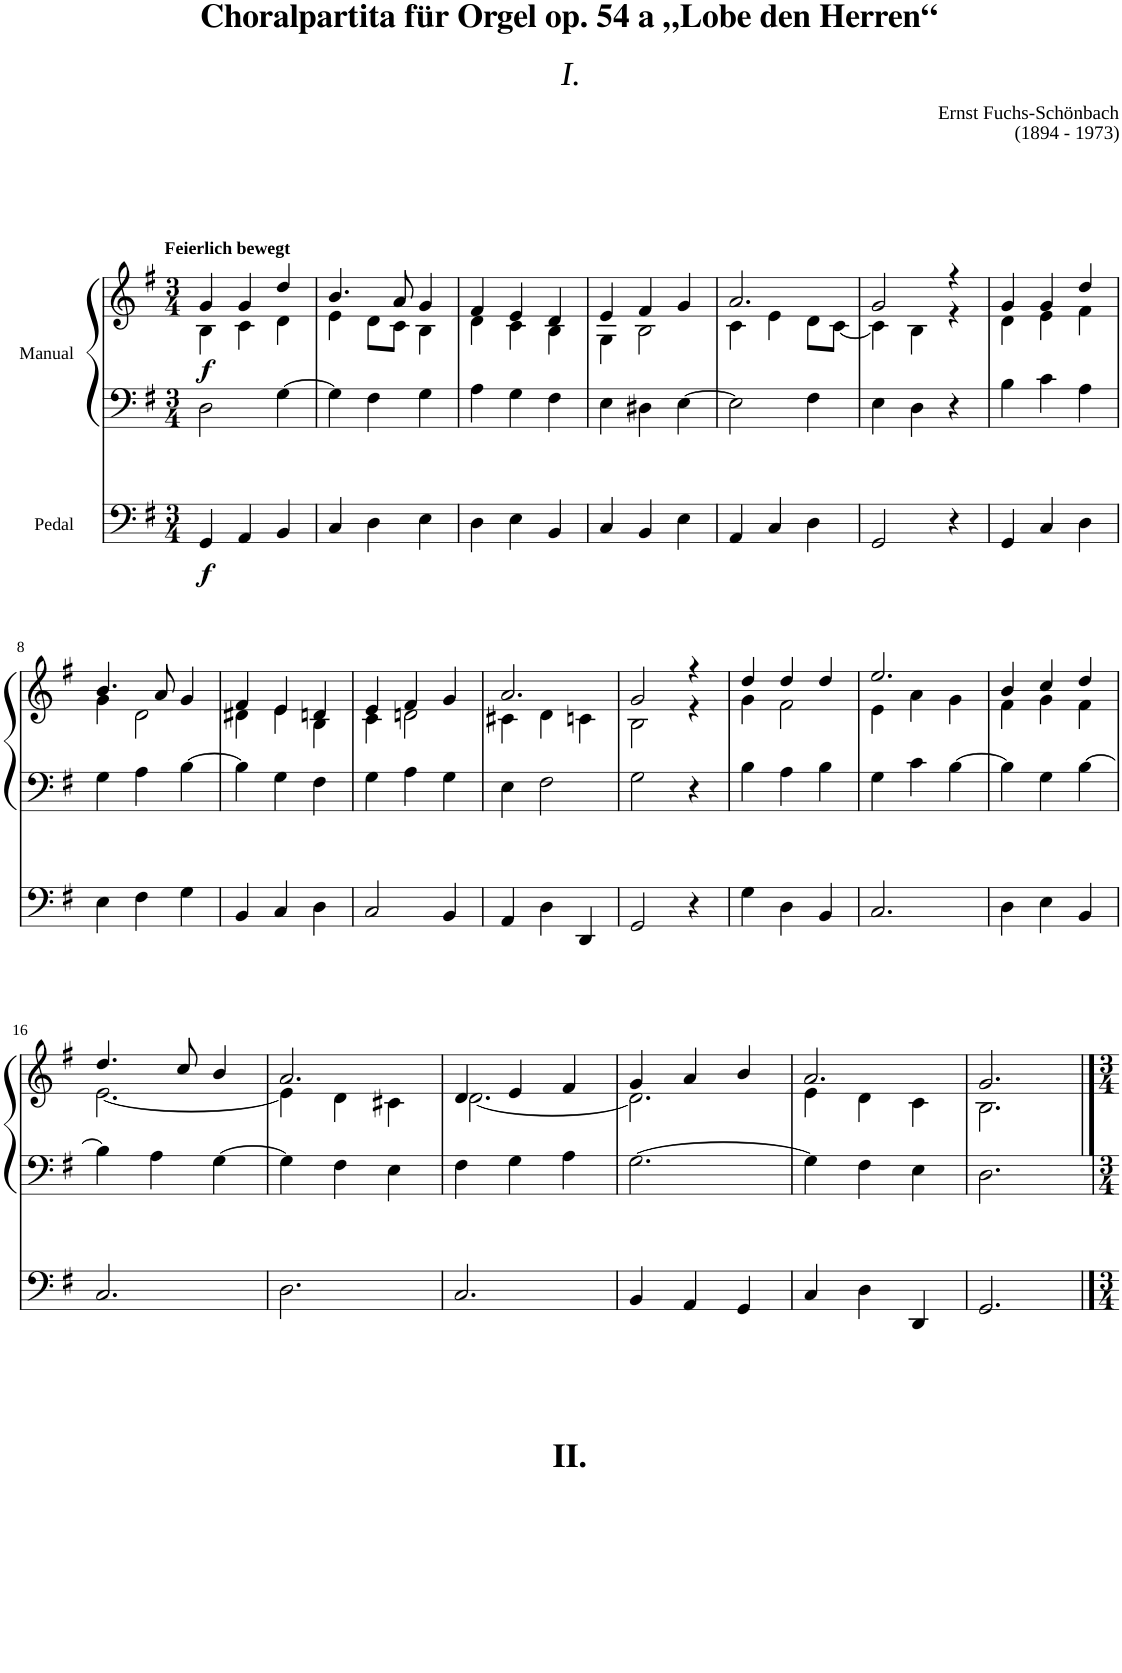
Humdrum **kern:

**kern	**dynam	**kern	**kern	**dynam
*part2	*part2	*part1	*part1	*part1
*staff3	*staff3	*staff2	*staff1	*staff1/2
*I"Pedal	*	*I"Manual	*	*
*clefF4	*	*clefF4	*clefG2	*
*k[f#]	*	*k[f#]	*k[f#]	*
*G:	*	*G:	*G:	*
*M3/4	*	*M3/4	*M3/4	*
=1	=1	=1	=1	=1
*	*	*	*^	*
!	!	!	!LO:TX:a:B:t=Feierlich bewegt	!	!
!	!LO:DY:b	!	!	!	!LO:DY:b
4GG/	f	2D\	4g/	4B\	f
4AA/	.	.	4g/	4c\	.
4BB/	.	[4G\	4dd/	4d\	.
=2	=2	=2	=2	=2	=2
4C/	.	4G\]	4.b/	4e\	.
4D\	.	4F#\	.	8d\L	.
.	.	.	8a/	8c\J	.
4E\	.	4G\	4g/	4B\	.
=3	=3	=3	=3	=3	=3
4D\	.	4A\	4f#/	4d\	.
4E\	.	4G\	4e/	4c\	.
4BB/	.	4F#\	4d/	4B\	.
=4	=4	=4	=4	=4	=4
4C/	.	4E\	4e/	4G\	.
4BB/	.	4D#X\	4f#/	2B\	.
4E\	.	[4E\	4g/	.	.
=5	=5	=5	=5	=5	=5
4AA/	.	2E\]	2.a/	4c\	.
4C/	.	.	.	4e\	.
4D\	.	4F#\	.	8d\L	.
.	.	.	.	[8c\J	.
=6	=6	=6	=6	=6	=6
2GG/	.	4E\	2g/	4c\]	.
.	.	4D\	.	4B\	.
4r	.	4r	4r	4r	.
=7	=7	=7	=7	=7	=7
4GG/	.	4B\	4g/	4d\	.
4C/	.	4c\	4g/	4e\	.
4D\	.	4A\	4dd/	4f#\	.
!!LO:LB:g=z	!!
=8	=8	=8	=8	=8	=8
4E\	.	4G\	4.b/	4g\	.
4F#\	.	4A\	.	2d\	.
.	.	.	8a/	.	.
4G\	.	[4B\	4g/	.	.
=9	=9	=9	=9	=9	=9
4BB/	.	4B\]	4f#/	4d#X\	.
4C/	.	4G\	4e/	4e\	.
4D\	.	4F#\	4dn/	4B\	.
=10	=10	=10	=10	=10	=10
2C/	.	4G\	4e/	4c\	.
.	.	4A\	4f#/	2dn\	.
4BB/	.	4G\	4g/	.	.
=11	=11	=11	=11	=11	=11
4AA/	.	4E\	2.a/	4c#X\	.
4D\	.	2F#\	.	4d\	.
4DD/	.	.	.	4cn\	.
=12	=12	=12	=12	=12	=12
2GG/	.	2G\	2g/	2B\	.
4r	.	4r	4r	4r	.
=13	=13	=13	=13	=13	=13
4G\	.	4B\	4dd/	4g\	.
4D\	.	4A\	4dd/	2f#\	.
4BB/	.	4B\	4dd/	.	.
=14	=14	=14	=14	=14	=14
2.C/	.	4G\	2.ee/	4e\	.
.	.	4c\	.	4a\	.
.	.	[4B\	.	4g\	.
=15	=15	=15	=15	=15	=15
4D\	.	4B\]	4b/	4f#\	.
4E\	.	4G\	4cc/	4g\	.
4BB/	.	[4B\	4dd/	4f#\	.
!!LO:LB:g=z	!!
=16	=16	=16	=16	=16	=16
2.C/	.	4B\]	4.dd/	[2.e\	.
.	.	4A\	.	.	.
.	.	.	8cc/	.	.
.	.	[4G\	4b/	.	.
=17	=17	=17	=17	=17	=17
2.D\	.	4G\]	2.a/	4e\]	.
.	.	4F#\	.	4d\	.
.	.	4E\	.	4c#X\	.
=18	=18	=18	=18	=18	=18
2.C/	.	4F#\	4d/	[2.d\	.
.	.	4G\	4e/	.	.
.	.	4A\	4f#/	.	.
=19	=19	=19	=19	=19	=19
4BB/	.	[2.G\	4g/	2.d\]	.
4AA/	.	.	4a/	.	.
4GG/	.	.	4b/	.	.
=20	=20	=20	=20	=20	=20
4C/	.	4G\]	2.a/	4e\	.
4D\	.	4F#\	.	4d\	.
4DD/	.	4E\	.	4c\	.
=21	=21	=21	=21	=21	=21
2.GG/	.	2.D\	2.g/	2.B\	.
*	*	*	*v	*v	*
==	==	==	==	==
*-	*-	*-	*-	*-
